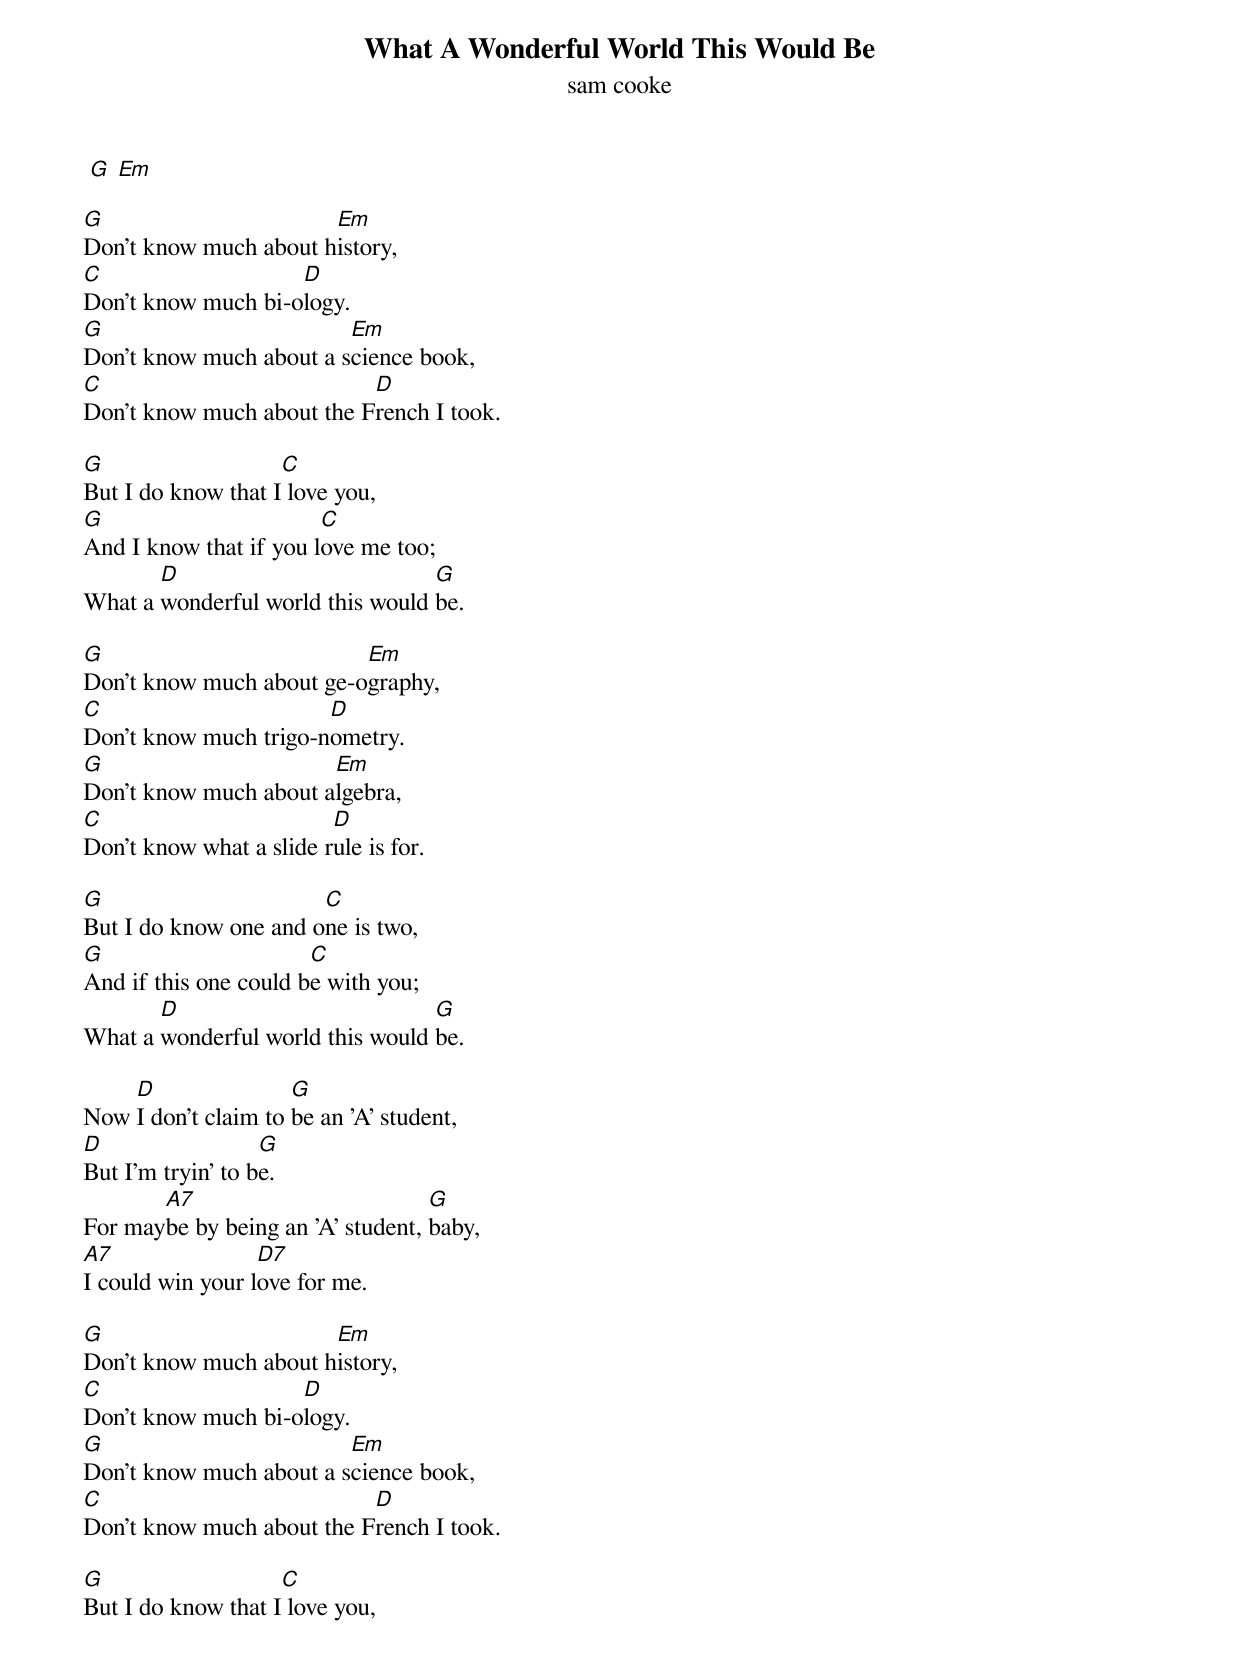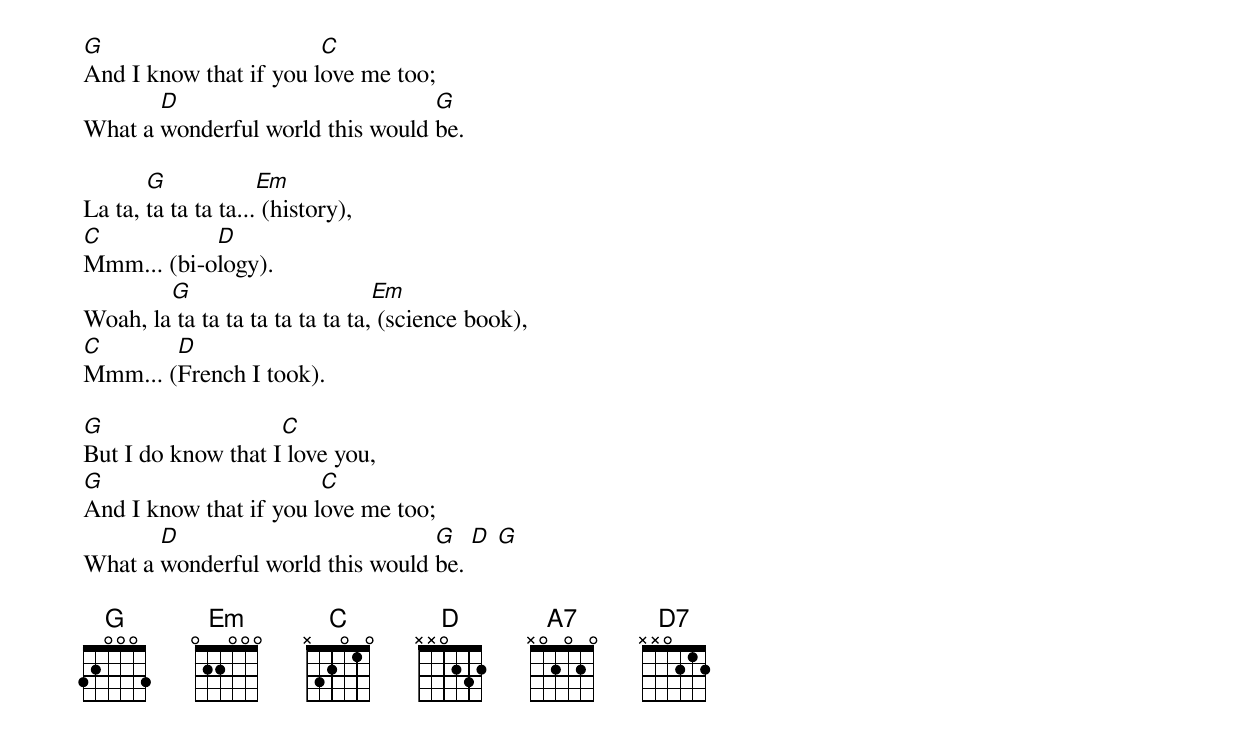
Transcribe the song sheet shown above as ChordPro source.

{title: What A Wonderful World This Would Be}
{subtitle: sam cooke}
 [G] [Em]

[G]Don't know much about h[Em]istory,
[C]Don't know much bi-o[D]logy.
[G]Don't know much about a s[Em]cience book,
[C]Don't know much about the F[D]rench I took.

[G]But I do know that I[C] love you,
[G]And I know that if you l[C]ove me too;
What a [D]wonderful world this would [G]be.

[G]Don't know much about ge-o[Em]graphy,
[C]Don't know much trigo-n[D]ometry.
[G]Don't know much about a[Em]lgebra,
[C]Don't know what a slide r[D]ule is for.

[G]But I do know one and o[C]ne is two,
[G]And if this one could b[C]e with you;
What a [D]wonderful world this would [G]be.

Now [D]I don't claim to [G]be an 'A' student,
[D]But I'm tryin' to b[G]e.
For may[A7]be by being an 'A' student, [G]baby,
[A7]I could win your l[D7]ove for me.

[G]Don't know much about h[Em]istory,
[C]Don't know much bi-o[D]logy.
[G]Don't know much about a s[Em]cience book,
[C]Don't know much about the F[D]rench I took.

[G]But I do know that I[C] love you,
[G]And I know that if you l[C]ove me too;
What a [D]wonderful world this would [G]be.

La ta, [G]ta ta ta ta...[Em] (history),
[C]Mmm... (bi-o[D]logy).
Woah, la[G] ta ta ta ta ta ta ta ta,[Em] (science book),
[C]Mmm... ([D]French I took).

[G]But I do know that I[C] love you,
[G]And I know that if you l[C]ove me too;
What a [D]wonderful world this would [G]be. [D] [G]

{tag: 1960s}
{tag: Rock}
